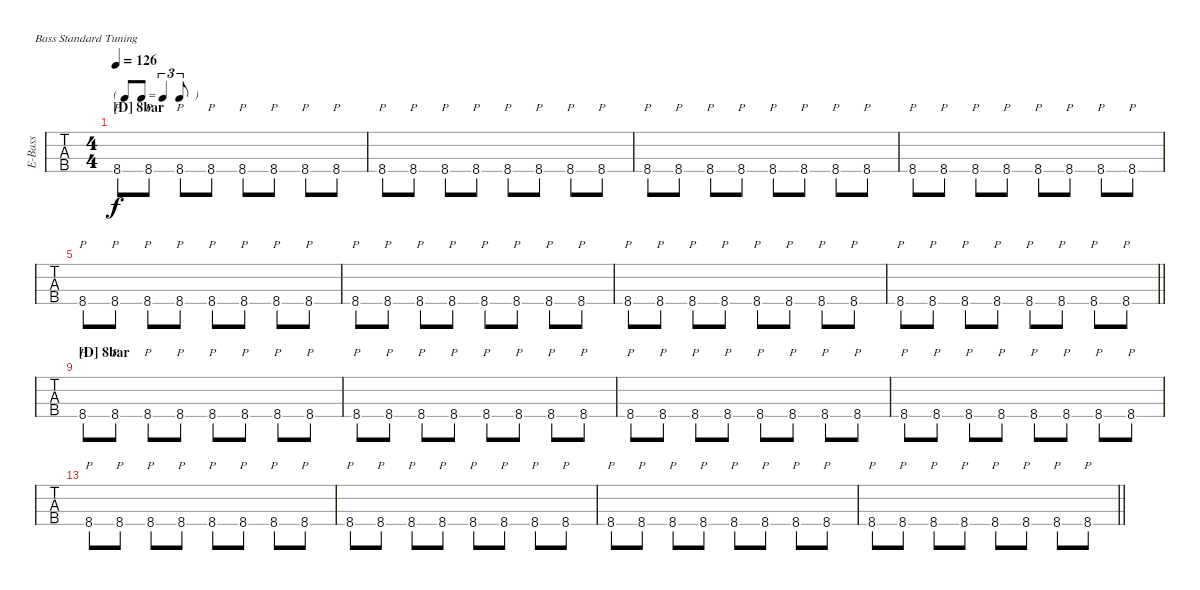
\bracketExtendMode nobrackets
\otherSystemsTrackNameOrientation horizontal
\defaultBarNumberDisplay FirstOfSystem
\track ("Bass" "E-Bass") {instrument electricbassfinger}
\staff {tabs}
\tuning (G2 D2 A1 E1)
\ts (4 4)
\tf triplet8th
\section ("D" "8bar")
\tempo 126
\clef f4
\ks cminor
8.4{hac}.8{p dy f} 8.4{hac}.8{p} 8.4{hac}.8{p} 8.4{hac}.8{p} 8.4{hac}.8{p} 8.4{hac}.8{p} 8.4{hac}.8{p} 8.4{hac}.8{p} |
8.4{hac}.8{p} 8.4{hac}.8{p} 8.4{hac}.8{p} 8.4{hac}.8{p} 8.4{hac}.8{p} 8.4{hac}.8{p} 8.4{hac}.8{p} 8.4{hac}.8{p} |
8.4{hac}.8{p} 8.4{hac}.8{p} 8.4{hac}.8{p} 8.4{hac}.8{p} 8.4{hac}.8{p} 8.4{hac}.8{p} 8.4{hac}.8{p} 8.4{hac}.8{p} |
8.4{hac}.8{p} 8.4{hac}.8{p} 8.4{hac}.8{p} 8.4{hac}.8{p} 8.4{hac}.8{p} 8.4{hac}.8{p} 8.4{hac}.8{p} 8.4{hac}.8{p} |
8.4{hac}.8{p} 8.4{hac}.8{p} 8.4{hac}.8{p} 8.4{hac}.8{p} 8.4{hac}.8{p} 8.4{hac}.8{p} 8.4{hac}.8{p} 8.4{hac}.8{p} |
8.4{hac}.8{p} 8.4{hac}.8{p} 8.4{hac}.8{p} 8.4{hac}.8{p} 8.4{hac}.8{p} 8.4{hac}.8{p} 8.4{hac}.8{p} 8.4{hac}.8{p} |
8.4{hac}.8{p} 8.4{hac}.8{p} 8.4{hac}.8{p} 8.4{hac}.8{p} 8.4{hac}.8{p} 8.4{hac}.8{p} 8.4{hac}.8{p} 8.4{hac}.8{p} |
\barLineRight lightlight
8.4{hac}.8{p} 8.4{hac}.8{p} 8.4{hac}.8{p} 8.4{hac}.8{p} 8.4{hac}.8{p} 8.4{hac}.8{p} 8.4{hac}.8{p} 8.4{hac}.8{p} |
\section ("D" "8bar")
8.4{hac}.8{p} 8.4{hac}.8{p} 8.4{hac}.8{p} 8.4{hac}.8{p} 8.4{hac}.8{p} 8.4{hac}.8{p} 8.4{hac}.8{p} 8.4{hac}.8{p} |
8.4{hac}.8{p} 8.4{hac}.8{p} 8.4{hac}.8{p} 8.4{hac}.8{p} 8.4{hac}.8{p} 8.4{hac}.8{p} 8.4{hac}.8{p} 8.4{hac}.8{p} |
8.4{hac}.8{p} 8.4{hac}.8{p} 8.4{hac}.8{p} 8.4{hac}.8{p} 8.4{hac}.8{p} 8.4{hac}.8{p} 8.4{hac}.8{p} 8.4{hac}.8{p} |
8.4{hac}.8{p} 8.4{hac}.8{p} 8.4{hac}.8{p} 8.4{hac}.8{p} 8.4{hac}.8{p} 8.4{hac}.8{p} 8.4{hac}.8{p} 8.4{hac}.8{p} |
8.4{hac}.8{p} 8.4{hac}.8{p} 8.4{hac}.8{p} 8.4{hac}.8{p} 8.4{hac}.8{p} 8.4{hac}.8{p} 8.4{hac}.8{p} 8.4{hac}.8{p} |
8.4{hac}.8{p} 8.4{hac}.8{p} 8.4{hac}.8{p} 8.4{hac}.8{p} 8.4{hac}.8{p} 8.4{hac}.8{p} 8.4{hac}.8{p} 8.4{hac}.8{p} |
8.4{hac}.8{p} 8.4{hac}.8{p} 8.4{hac}.8{p} 8.4{hac}.8{p} 8.4{hac}.8{p} 8.4{hac}.8{p} 8.4{hac}.8{p} 8.4{hac}.8{p} |
\barLineRight lightlight
8.4{hac}.8{p} 8.4{hac}.8{p} 8.4{hac}.8{p} 8.4{hac}.8{p} 8.4{hac}.8{p} 8.4{hac}.8{p} 8.4{hac}.8{p} 8.4{hac}.8{p}
